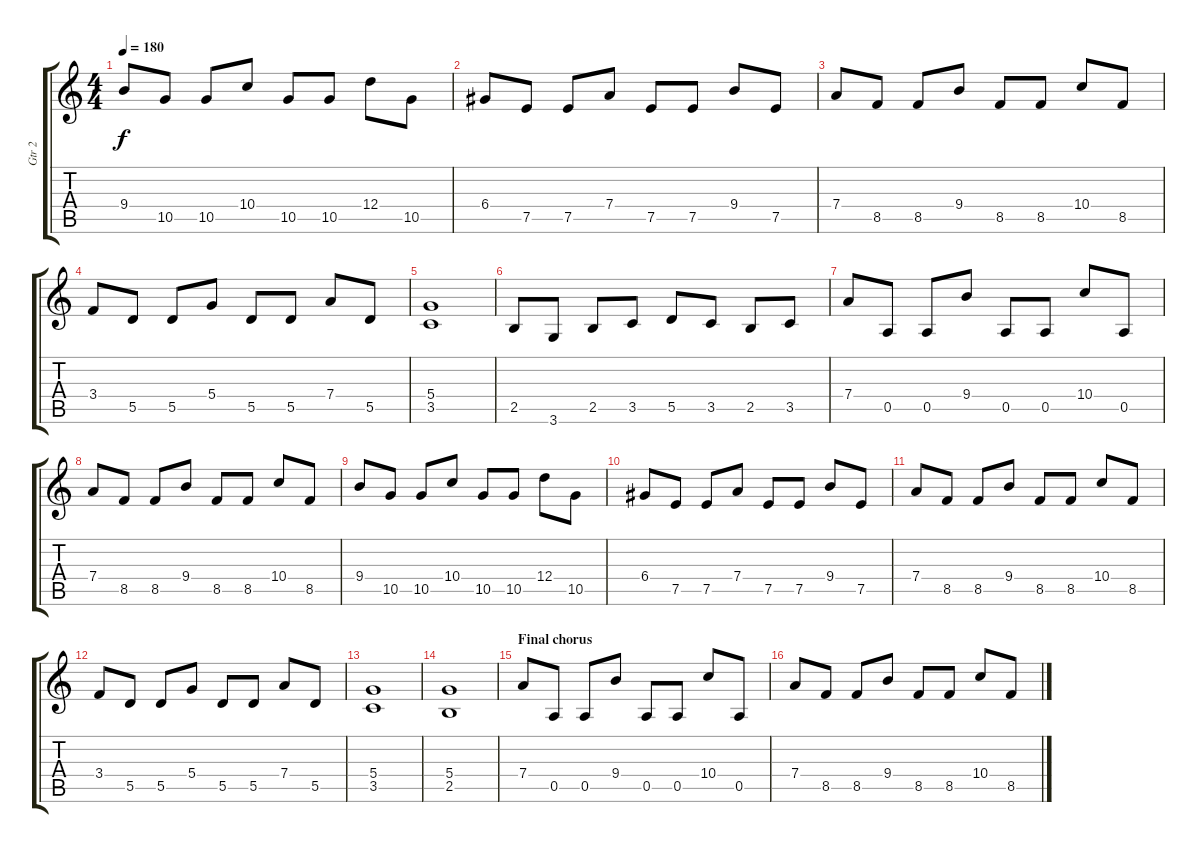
\track ("Gtr 2" "Gtr 2") {instrument distortionguitar}
\staff {score tabs}
\tuning (E4 B3 G3 D3 A2 E2) {hide}
\ts (4 4)
\tempo 180
\clef g2
\ks c
9.4.8{dy f} 10.5.8 10.5.8 10.4.8 10.5.8 10.5.8 12.4.8 10.5.8 |
6.4.8 7.5.8 7.5.8 7.4.8 7.5.8 7.5.8 9.4.8 7.5.8 |
7.4.8 8.5.8 8.5.8 9.4.8 8.5.8 8.5.8 10.4.8 8.5.8 |
3.4.8 5.5.8 5.5.8 5.4.8 5.5.8 5.5.8 7.4.8 5.5.8 |
(5.4 3.5).1 |
2.5.8 3.6.8 2.5.8 3.5.8 5.5.8 3.5.8 2.5.8 3.5.8 |
7.4.8 0.5.8 0.5.8 9.4.8 0.5.8 0.5.8 10.4.8 0.5.8 |
7.4.8 8.5.8 8.5.8 9.4.8 8.5.8 8.5.8 10.4.8 8.5.8 |
9.4.8 10.5.8 10.5.8 10.4.8 10.5.8 10.5.8 12.4.8 10.5.8 |
6.4.8 7.5.8 7.5.8 7.4.8 7.5.8 7.5.8 9.4.8 7.5.8 |
7.4.8 8.5.8 8.5.8 9.4.8 8.5.8 8.5.8 10.4.8 8.5.8 |
3.4.8 5.5.8 5.5.8 5.4.8 5.5.8 5.5.8 7.4.8 5.5.8 |
(5.4 3.5).1 |
(5.4 2.5).1 |
\section ("" "Final chorus")
7.4.8 0.5.8 0.5.8 9.4.8 0.5.8 0.5.8 10.4.8 0.5.8 |
7.4.8 8.5.8 8.5.8 9.4.8 8.5.8 8.5.8 10.4.8 8.5.8
